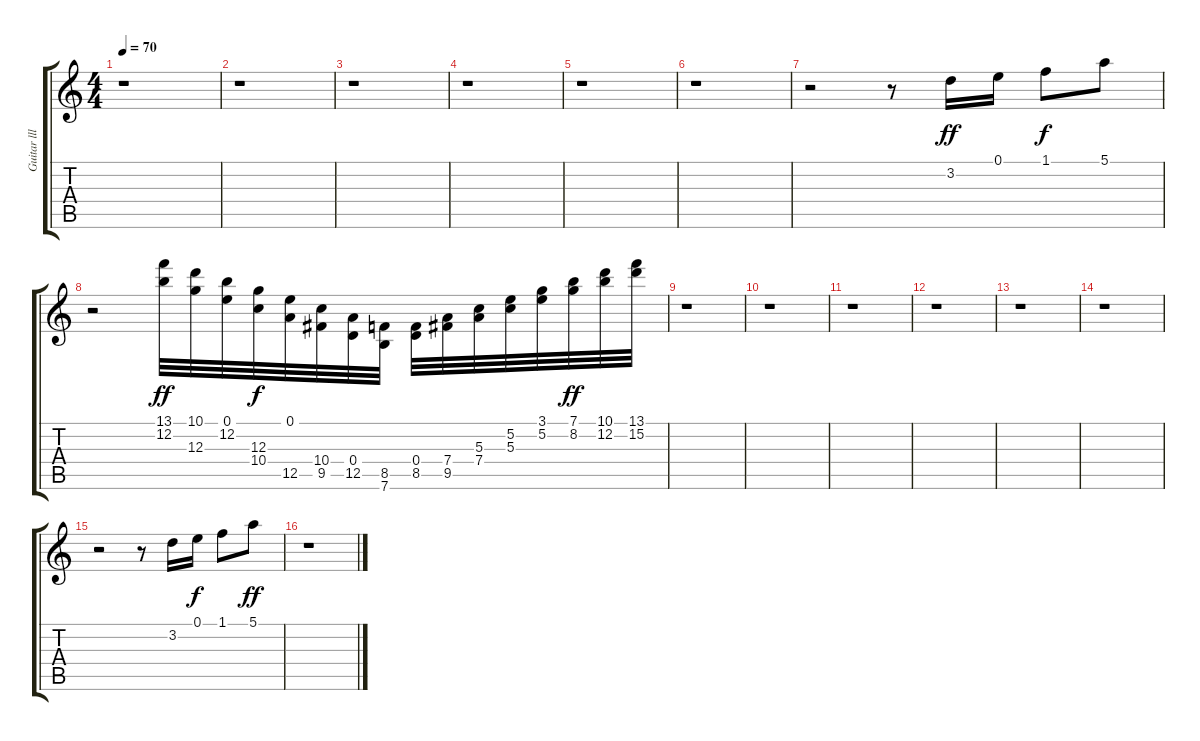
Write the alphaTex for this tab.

\track ("Guitar lll" "Guitar lll") {instrument acousticguitarnylon}
\staff {score tabs}
\tuning (E4 B3 G3 D3 A2 E2) {hide}
\ts (4 4)
\tempo 70
\clef g2
\ks c
r.1{dy mf} |
r.1 |
r.1 |
r.1 |
r.1 |
r.1 |
r.2 r.8 3.2.16{dy ff instrument acousticguitarnylon} 0.1.16 1.1.8{dy f} 5.1.8 |
r.2 (13.1 12.2).32{dy ff volume 10 instrument orchestralharp} (10.1 12.3).32 (0.1 12.2).32 (12.3 10.4).32{dy f} (0.1 12.5).32 (10.4 9.5).32 (0.4 12.5).32 (8.5 7.6).32 (0.4 8.5).32 (7.4 9.5).32 (5.3 7.4).32 (5.2 5.3).32 (3.1 5.2).32 (7.1 8.2).32{dy ff} (10.1 12.2).32 (13.1 15.2).32 |
r.1 |
r.1 |
r.1 |
r.1 |
r.1 |
r.1 |
r.2 r.8 3.2.16{instrument acousticguitarnylon} 0.1.16{dy f} 1.1.8 5.1.8{dy ff} |
r.1
